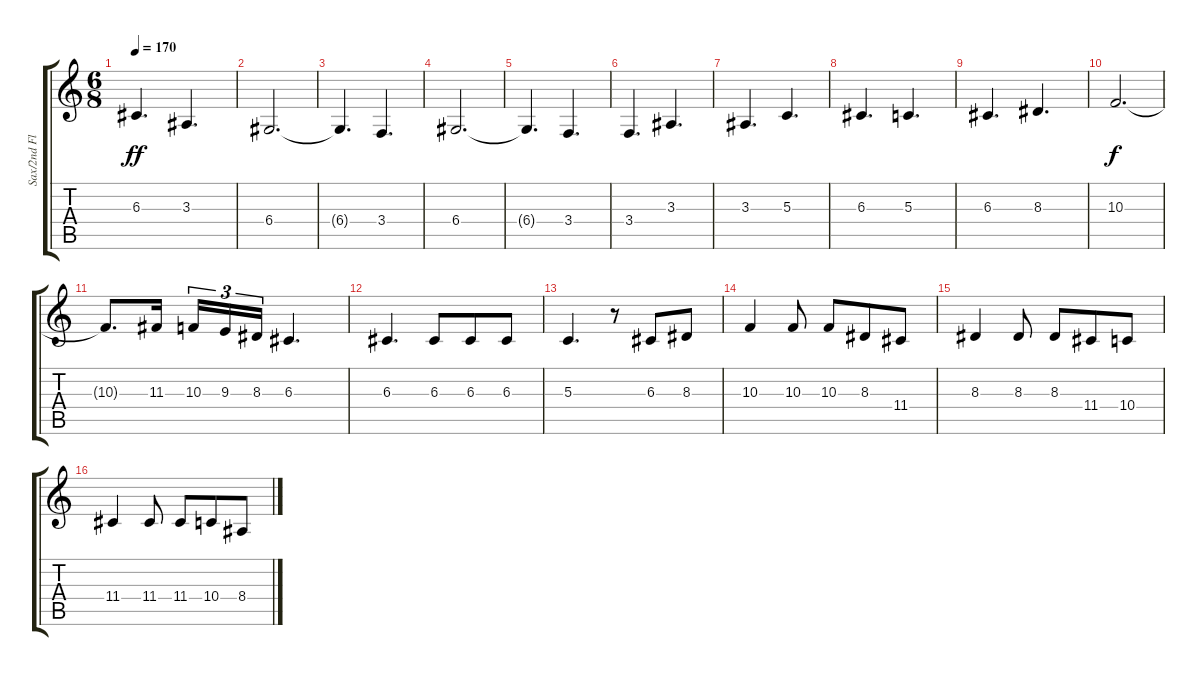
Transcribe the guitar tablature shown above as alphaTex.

\track ("Sax/2nd Flute" "Sax/2nd Fl") {instrument sopranosax}
\staff {score tabs}
\tuning (E4 B3 G3 D3 A2 E2) {hide}
\ts (6 8)
\tempo 170
\clef g2
\ks c
6.3.4{d dy ff} 3.3.4{d} |
6.4.2{d} |
6.4{t}.4{d} 3.4.4{d} |
6.4.2{d} |
6.4{t}.4{d} 3.4.4{d} |
3.4.4{d} 3.3.4{d} |
3.3.4{d} 5.3.4{d} |
6.3.4{d} 5.3.4{d} |
6.3.4{d} 8.3.4{d} |
10.3.2{d dy f} |
10.3{t}.8{d} 11.3.16{beam splitsecondary} 10.3.16{tu (3 2)} 9.3.16{tu (3 2)} 8.3.16{tu (3 2)} 6.3.4{d} |
6.3.4{d} 6.3.8 6.3.8 6.3.8 |
5.3.4{d} r.8 6.3.8 8.3.8 |
10.3.4 10.3.8 10.3.8 8.3.8 11.4.8 |
8.3.4 8.3.8 8.3.8 11.4.8 10.4.8 |
11.4.4 11.4.8 11.4.8 10.4.8 8.4.8
